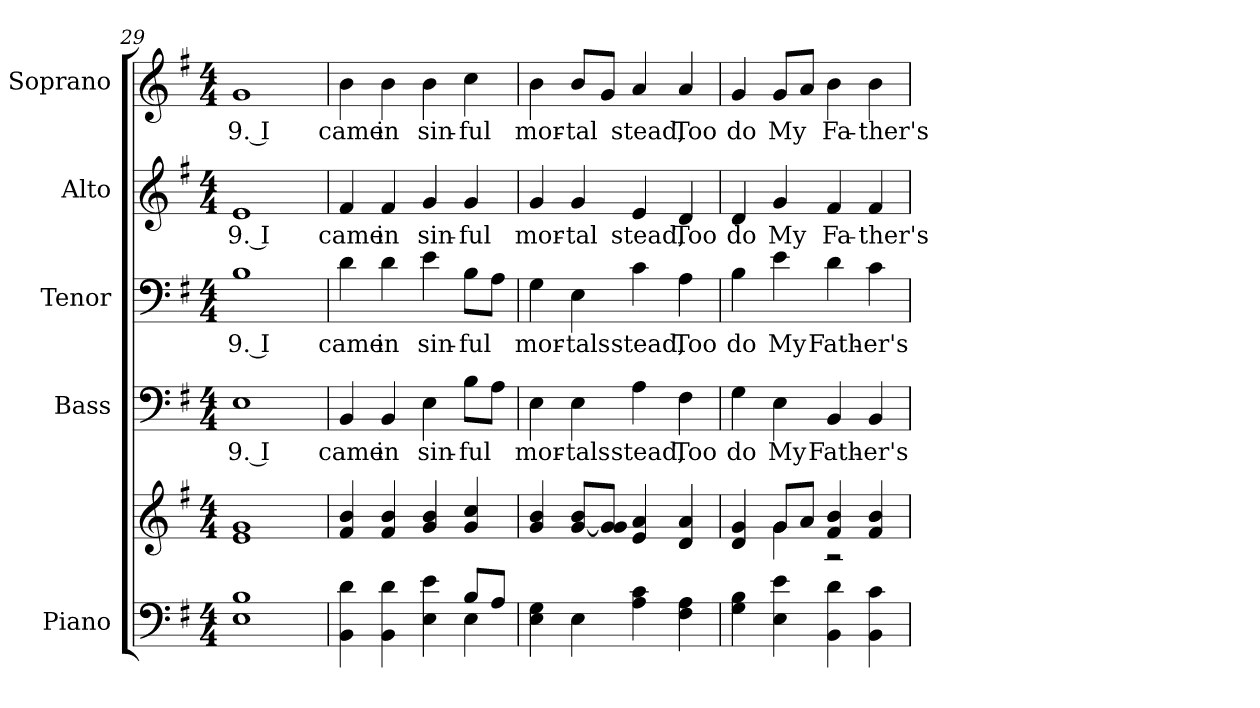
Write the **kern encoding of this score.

**kern	**kern	**kern	**text	**kern	**text	**kern	**text	**kern	**text
*part5	*part5	*part4	*part4	*part3	*part3	*part2	*part2	*part1	*part1
*staff6	*staff5	*staff4	*staff4	*staff3	*staff3	*staff2	*staff2	*staff1	*staff1
*I"Piano	*	*I"Bass	*	*I"Tenor	*	*I"Alto	*	*I"Soprano	*
*I'Pno.	*	*I'B.	*	*I'T.	*	*I'A.	*	*I'S.	*
*clefF4	*clefG2	*clefF4	*	*clefF4	*	*clefG2	*	*clefG2	*
*k[f#]	*k[f#]	*k[f#]	*	*k[f#]	*	*k[f#]	*	*k[f#]	*
*G:	*G:	*G:	*	*G:	*	*G:	*	*G:	*
*M4/4	*M4/4	*M4/4	*	*M4/4	*	*M4/4	*	*M4/4	*
=29	=29	=29	=29	=29	=29	=29	=29	=29	=29
!	!	!	!LO:LY:b:color=#000000	!	!	!	!	!	!
!	!	!	!	!	!LO:LY:b:color=#000000	!	!	!	!
!	!	!	!	!	!	!	!LO:LY:b:color=#000000	!	!
!	!	!	!	!	!	!	!	!	!LO:LY:b:color=#000000
1Ei 1Bi	1ei 1gi	1Ei	9. I	1Bi	9. I	1ei	9. I	1gi	9. I
!!LO:PB:g=z
=30	=30	=30	=30	=30	=30	=30	=30	=30	=30
*^	*	*	*	*	*	*	*	*	*
!	!	!	!	!LO:LY:b:color=#000000	!	!	!	!	!	!
!	!	!	!	!	!	!LO:LY:b:color=#000000	!	!	!	!
!	!	!	!	!	!	!	!	!LO:LY:b:color=#000000	!	!
!	!	!	!	!	!	!	!	!	!	!LO:LY:b:color=#000000
4BBi\ 4di	2ryy	4f#i/ 4bi	4BBi/	came	4di\	came	4f#i/	came	4bi\	came
!	!	!	!	!LO:LY:b:color=#000000	!	!	!	!	!	!
!	!	!	!	!	!	!LO:LY:b:color=#000000	!	!	!	!
!	!	!	!	!	!	!	!	!LO:LY:b:color=#000000	!	!
!	!	!	!	!	!	!	!	!	!	!LO:LY:b:color=#000000
4BBi\ 4di	.	4f#i/ 4bi	4BBi/	in	4di\	in	4f#i/	in	4bi\	in
!	!	!	!	!LO:LY:b:color=#000000	!	!	!	!	!	!
!	!	!	!	!	!	!LO:LY:b:color=#000000	!	!	!	!
!	!	!	!	!	!	!	!	!LO:LY:b:color=#000000	!	!
!	!	!	!	!	!	!	!	!	!	!LO:LY:b:color=#000000
4Ei\ 4ei	4ryy	4gi/ 4bi	4Ei\	sin-	4ei\	sin-	4gi/	sin-	4bi\	sin-
!	!	!	!	!LO:LY:b:color=#000000	!	!	!	!	!	!
!	!	!	!	!	!	!LO:LY:b:color=#000000	!	!	!	!
!	!	!	!	!	!	!	!	!LO:LY:b:color=#000000	!	!
!	!	!	!	!	!	!	!	!	!	!LO:LY:b:color=#000000
8Bi/L	4Ei\	4gi/ 4cci	8Bi\L	-ful	8Bi\L	-ful	4gi/	-ful	4cci\	-ful
8Ai/J	.	.	8Ai\J	.	8Ai\J	.	.	.	.	.
*v	*v	*	*	*	*	*	*	*	*	*
=31	=31	=31	=31	=31	=31	=31	=31	=31	=31
*	*^	*	*	*	*	*	*	*	*
!	!	!	!	!LO:LY:b:color=#000000	!	!	!	!	!	!
!	!	!	!	!	!	!LO:LY:b:color=#000000	!	!	!	!
!	!	!	!	!	!	!	!	!LO:LY:b:color=#000000	!	!
!	!	!	!	!	!	!	!	!	!	!LO:LY:b:color=#000000
4Ei\ 4Gi	4gi/ 4bi	4ryy	4Ei\	mor-	4Gi\	mor-	4gi/	mor-	4bi\	mor-
!	!	!	!	!LO:LY:b:color=#000000	!	!	!	!	!	!
!	!	!	!	!	!	!LO:LY:b:color=#000000	!	!	!	!
!	!	!	!	!	!	!	!	!LO:LY:b:color=#000000	!	!
!	!	!	!	!	!	!	!	!	!	!LO:LY:b:color=#000000
4Ei\	4ryy	[<8gi/ 8biL	4Ei\	-tals	4Ei\	-tals	4gi/	-tal	8bi/L	-tal
.	.	8gi/] 8giJ	.	.	.	.	.	.	8gi/J	.
!	!	!	!	!LO:LY:b:color=#000000	!	!	!	!	!	!
!	!	!	!	!	!	!LO:LY:b:color=#000000	!	!	!	!
!	!	!	!	!	!	!	!	!LO:LY:b:color=#000000	!	!
!	!	!	!	!	!	!	!	!	!	!LO:LY:b:color=#000000
4Ai\ 4ci	4ei/ 4ai	2ryy	4Ai\	stead,	4ci\	stead,	4ei/	stead,	4ai/	stead,
!	!	!	!	!LO:LY:b:color=#000000	!	!	!	!	!	!
!	!	!	!	!	!	!LO:LY:b:color=#000000	!	!	!	!
!	!	!	!	!	!	!	!	!LO:LY:b:color=#000000	!	!
!	!	!	!	!	!	!	!	!	!	!LO:LY:b:color=#000000
4F#i\ 4Ai	4di/ 4ai	.	4F#i\	Too	4Ai\	Too	4di/	Too	4ai/	Too
=32	=32	=32	=32	=32	=32	=32	=32	=32	=32	=32
!	!	!	!	!LO:LY:b:color=#000000	!	!	!	!	!	!
!	!	!	!	!	!	!LO:LY:b:color=#000000	!	!	!	!
!	!	!	!	!	!	!	!	!LO:LY:b:color=#000000	!	!
!	!	!	!	!	!	!	!	!	!	!LO:LY:b:color=#000000
4Gi\ 4Bi	4di/ 4gi	4ryy	4Gi\	do	4Bi\	do	4di/	do	4gi/	do
!	!	!	!	!LO:LY:b:color=#000000	!	!	!	!	!	!
!	!	!	!	!	!	!LO:LY:b:color=#000000	!	!	!	!
!	!	!	!	!	!	!	!	!LO:LY:b:color=#000000	!	!
!	!	!	!	!	!	!	!	!	!	!LO:LY:b:color=#000000
4Ei\ 4ei	8gi/L	4gi\	4Ei\	My	4ei\	My	4gi/	My	8gi/L	My
.	8ai/J	.	.	.	.	.	.	.	8ai/J	.
!	!	!	!	!LO:LY:b:color=#000000	!	!	!	!	!	!
!	!	!	!	!	!	!LO:LY:b:color=#000000	!	!	!	!
!	!	!	!	!	!	!	!	!LO:LY:b:color=#000000	!	!
!	!	!	!	!	!	!	!	!	!	!LO:LY:b:color=#000000
4BBi\ 4di	4f#i/ 4bi	2r	4BBi/	Fath-	4di\	Fath-	4f#i/	Fa-	4bi\	Fa-
!	!	!	!	!LO:LY:b:color=#000000	!	!	!	!	!	!
!	!	!	!	!	!	!LO:LY:b:color=#000000	!	!	!	!
!	!	!	!	!	!	!	!	!LO:LY:b:color=#000000	!	!
!	!	!	!	!	!	!	!	!	!	!LO:LY:b:color=#000000
4BBi\ 4ci	4f#i/ 4bi	.	4BBi/	-er's	4ci\	-er's	4f#i/	-ther's	4bi\	-ther's
*	*v	*v	*	*	*	*	*	*	*	*
=	=	=	=	=	=	=	=	=	=
*-	*-	*-	*-	*-	*-	*-	*-	*-	*-
